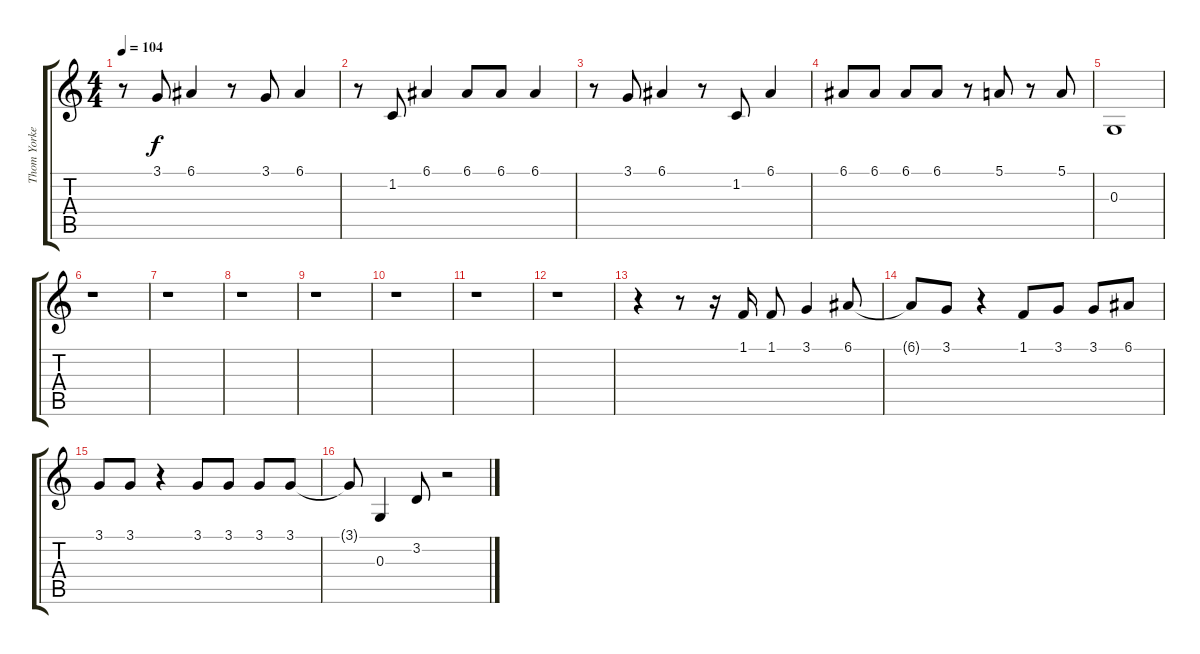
\track ("Thom Yorke (vox)" "Thom Yorke") {instrument drawbarorgan}
\staff {score tabs}
\tuning (E4 B3 G3 D3 A2 E2) {hide}
\ts (4 4)
\tempo 104
\clef g2
\ks c
r.8{dy f} 3.1.8 6.1.4 r.8 3.1.8 6.1.4 |
r.8 1.2.8 6.1.4 6.1.8 6.1.8 6.1.4 |
r.8 3.1.8 6.1.4 r.8 1.2.8 6.1.4 |
6.1.8 6.1.8 6.1.8 6.1.8 r.8 5.1.8 r.8 5.1.8 |
0.3.1 |
r.1 |
r.1 |
r.1 |
r.1 |
r.1 |
r.1 |
r.1 |
r.4 r.8 r.16 1.1.16 1.1.8 3.1.4 6.1.8 |
6.1{t}.8 3.1.8 r.4 1.1.8 3.1.8 3.1.8 6.1.8 |
3.1.8 3.1.8 r.4 3.1.8 3.1.8 3.1.8 3.1.8 |
3.1{t}.8 0.3.4 3.2.8 r.2
